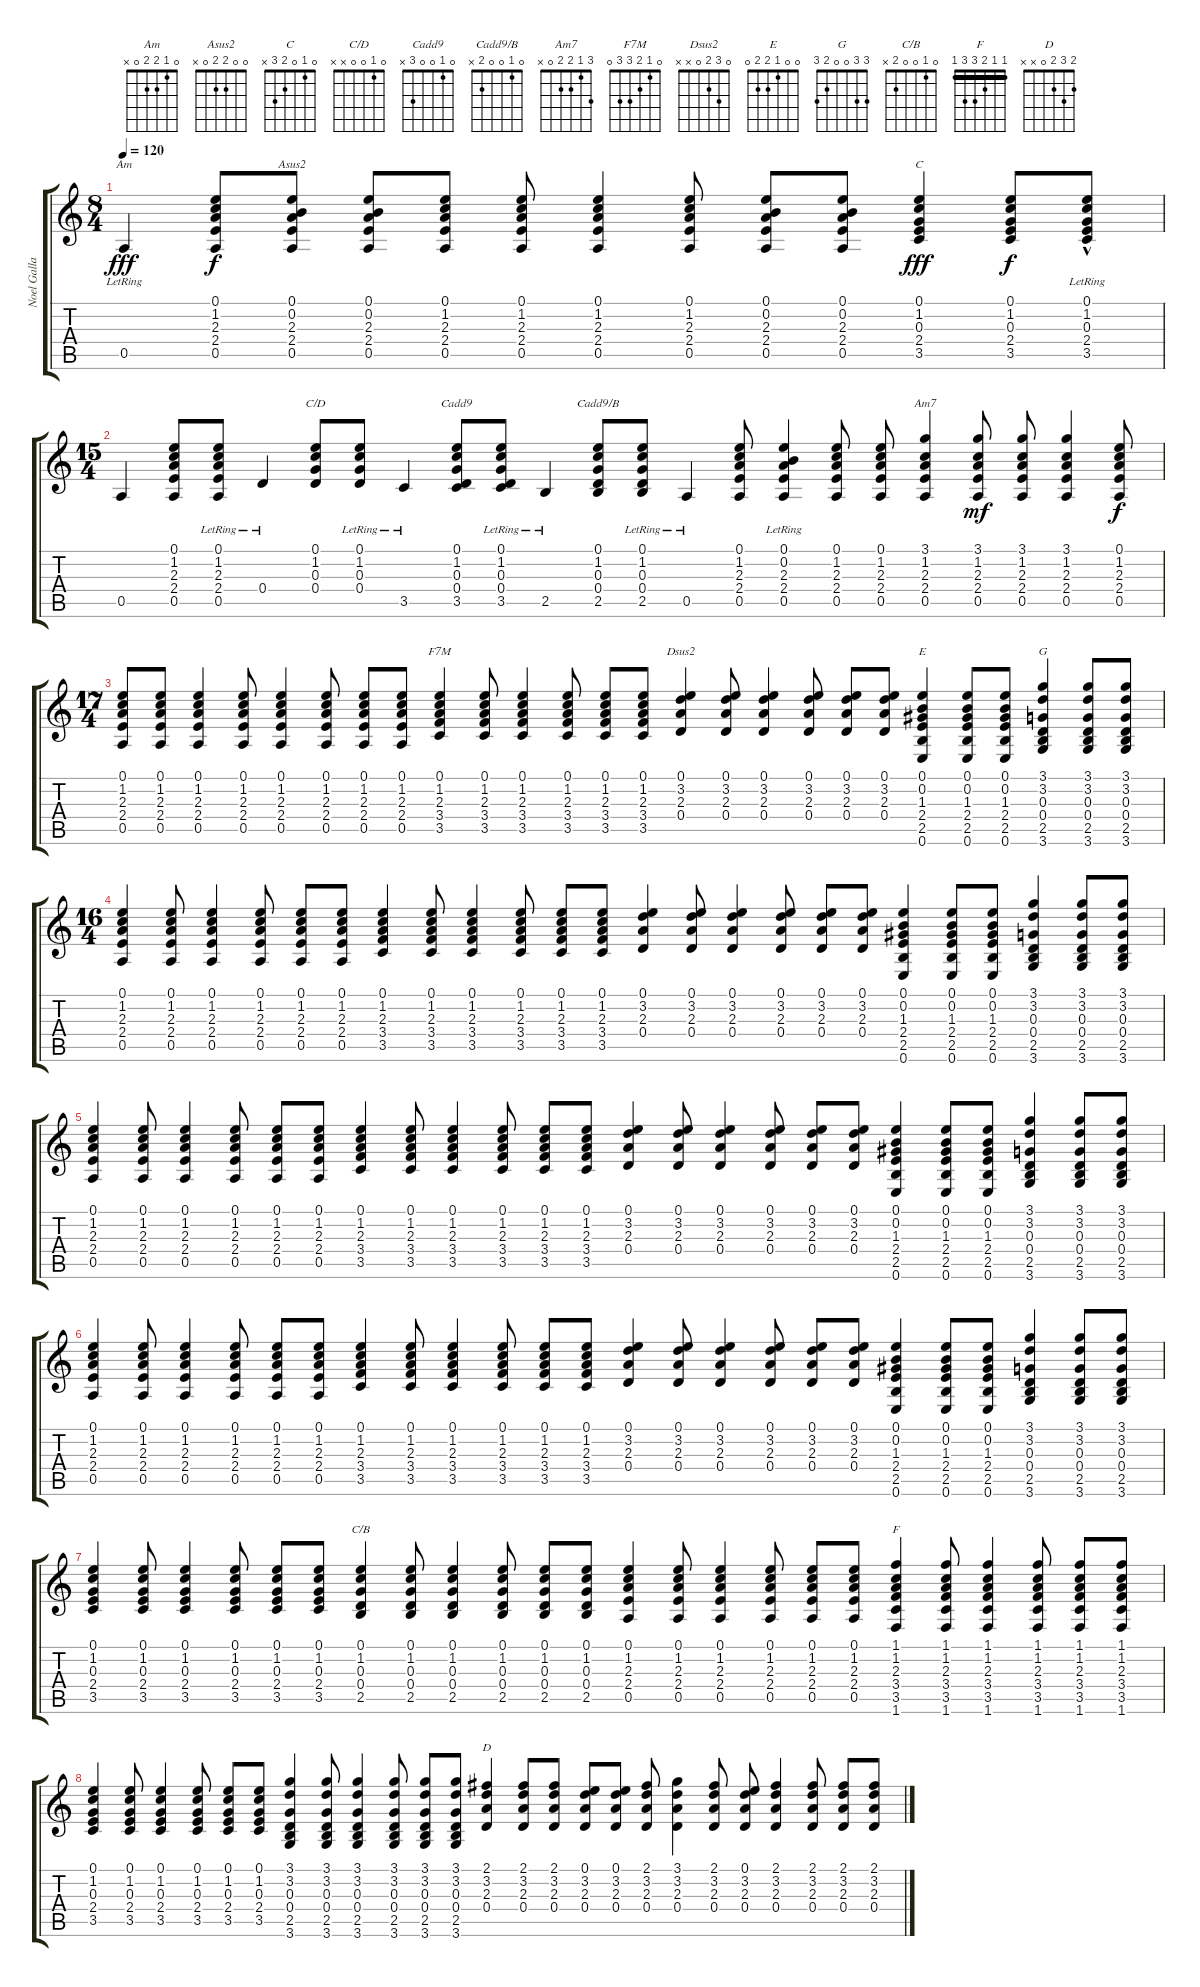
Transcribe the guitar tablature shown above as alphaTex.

\track ("Noel Gallagher" "Noel Galla") {instrument acousticguitarsteel}
\staff {score tabs}
\tuning (E4 B3 G3 D3 A2 E2) {hide}
\chord ("Am" 0 1 2 2 0 x)
\chord ("Asus2" 0 0 2 2 0 x)
\chord ("C" 0 1 0 2 3 x)
\chord ("C/D" 0 1 0 0 x x)
\chord ("Cadd9" 0 1 0 0 3 x)
\chord ("Cadd9/B" 0 1 0 0 2 x)
\chord ("Am7" 3 1 2 2 0 x)
\chord ("F7M" 0 1 2 3 3 0)
\chord ("Dsus2" 0 3 2 0 x x)
\chord ("E" 0 0 1 2 2 0)
\chord ("G" 3 3 0 0 2 3)
\chord ("C/B" 0 1 0 0 2 x)
\chord ("F" 1 1 2 3 3 1) {barre 1}
\chord ("D" 2 3 2 0 x x)
\ts (8 4)
\tempo 120
\clef g2
\ks c
0.5{lr}.4{ch "Am" dy fff} (0.1 1.2 2.3 2.4 0.5).8{dy f} (0.1 0.2 2.3 2.4 0.5).8{ch "Asus2"} (0.1 0.2 2.3 2.4 0.5).8 (0.1 1.2 2.3 2.4 0.5).8 (0.1 1.2 2.3 2.4 0.5).8 (0.1 1.2 2.3 2.4 0.5).4 (0.1 1.2 2.3 2.4 0.5).8 (0.1 0.2 2.3 2.4 0.5).8 (0.1 0.2 2.3 2.4 0.5).8 (0.1 1.2 0.3 2.4 3.5).4{ch "C" dy fff} (0.1 1.2 0.3 2.4 3.5).8{dy f} (0.1{lr} 1.2{hac lr} 0.3{lr} 2.4{lr} 3.5{lr}).8 |
\ts (15 4)
0.5.4 (0.1 1.2 2.3 2.4 0.5).8 (0.1{lr} 1.2{lr} 2.3{lr} 2.4{lr} 0.5{lr}).8 0.4{lr}.4 (0.1 1.2 0.3 0.4).8{ch "C/D"} (0.1{lr} 1.2{lr} 0.3{lr} 0.4{lr}).8 3.5{lr}.4 (0.1 1.2 0.3 0.4 3.5).8{ch "Cadd9"} (0.1{lr} 1.2{lr} 0.3{lr} 0.4{lr} 3.5{lr}).8 2.5{lr}.4 (0.1 1.2 0.3 0.4 2.5).8{ch "Cadd9/B"} (0.1{lr} 1.2{lr} 0.3{lr} 0.4{lr} 2.5{lr}).8 0.5{lr}.4 (0.1 1.2 2.3 2.4 0.5).8 (0.1{lr} 0.2{lr} 2.3{lr} 2.4{lr} 0.5{lr}).4 (0.1 1.2 2.3 2.4 0.5).8 (0.1 1.2 2.3 2.4 0.5).8 (3.1 1.2 2.3 2.4 0.5).4{ch "Am7"} (3.1 1.2 2.3 2.4 0.5).8{dy mf} (3.1 1.2 2.3 2.4 0.5).8 (3.1 1.2 2.3 2.4 0.5).4 (0.1 1.2 2.3 2.4 0.5).8{dy f} |
\ts (17 4)
(0.1 1.2 2.3 2.4 0.5).8 (0.1 1.2 2.3 2.4 0.5).8 (0.1 1.2 2.3 2.4 0.5).4 (0.1 1.2 2.3 2.4 0.5).8 (0.1 1.2 2.3 2.4 0.5).4 (0.1 1.2 2.3 2.4 0.5).8 (0.1 1.2 2.3 2.4 0.5).8 (0.1 1.2 2.3 2.4 0.5).8 (0.1 1.2 2.3 3.4 3.5).4{ch "F7M"} (0.1 1.2 2.3 3.4 3.5).8 (0.1 1.2 2.3 3.4 3.5).4 (0.1 1.2 2.3 3.4 3.5).8 (0.1 1.2 2.3 3.4 3.5).8 (0.1 1.2 2.3 3.4 3.5).8 (0.1 3.2 2.3 0.4).4{ch "Dsus2"} (0.1 3.2 2.3 0.4).8 (0.1 3.2 2.3 0.4).4 (0.1 3.2 2.3 0.4).8 (0.1 3.2 2.3 0.4).8 (0.1 3.2 2.3 0.4).8 (0.1 0.2 1.3 2.4 2.5 0.6).4{ch "E"} (0.1 0.2 1.3 2.4 2.5 0.6).8 (0.1 0.2 1.3 2.4 2.5 0.6).8 (3.1 3.2 0.3 0.4 2.5 3.6).4{ch "G"} (3.1 3.2 0.3 0.4 2.5 3.6).8 (3.1 3.2 0.3 0.4 2.5 3.6).8 |
\ts (16 4)
(0.1 1.2 2.3 2.4 0.5).4 (0.1 1.2 2.3 2.4 0.5).8 (0.1 1.2 2.3 2.4 0.5).4 (0.1 1.2 2.3 2.4 0.5).8 (0.1 1.2 2.3 2.4 0.5).8 (0.1 1.2 2.3 2.4 0.5).8 (0.1 1.2 2.3 3.4 3.5).4 (0.1 1.2 2.3 3.4 3.5).8 (0.1 1.2 2.3 3.4 3.5).4 (0.1 1.2 2.3 3.4 3.5).8 (0.1 1.2 2.3 3.4 3.5).8 (0.1 1.2 2.3 3.4 3.5).8 (0.1 3.2 2.3 0.4).4 (0.1 3.2 2.3 0.4).8 (0.1 3.2 2.3 0.4).4 (0.1 3.2 2.3 0.4).8 (0.1 3.2 2.3 0.4).8 (0.1 3.2 2.3 0.4).8 (0.1 0.2 1.3 2.4 2.5 0.6).4 (0.1 0.2 1.3 2.4 2.5 0.6).8 (0.1 0.2 1.3 2.4 2.5 0.6).8 (3.1 3.2 0.3 0.4 2.5 3.6).4 (3.1 3.2 0.3 0.4 2.5 3.6).8 (3.1 3.2 0.3 0.4 2.5 3.6).8 |
(0.1 1.2 2.3 2.4 0.5).4 (0.1 1.2 2.3 2.4 0.5).8 (0.1 1.2 2.3 2.4 0.5).4 (0.1 1.2 2.3 2.4 0.5).8 (0.1 1.2 2.3 2.4 0.5).8 (0.1 1.2 2.3 2.4 0.5).8 (0.1 1.2 2.3 3.4 3.5).4 (0.1 1.2 2.3 3.4 3.5).8 (0.1 1.2 2.3 3.4 3.5).4 (0.1 1.2 2.3 3.4 3.5).8 (0.1 1.2 2.3 3.4 3.5).8 (0.1 1.2 2.3 3.4 3.5).8 (0.1 3.2 2.3 0.4).4 (0.1 3.2 2.3 0.4).8 (0.1 3.2 2.3 0.4).4 (0.1 3.2 2.3 0.4).8 (0.1 3.2 2.3 0.4).8 (0.1 3.2 2.3 0.4).8 (0.1 0.2 1.3 2.4 2.5 0.6).4 (0.1 0.2 1.3 2.4 2.5 0.6).8 (0.1 0.2 1.3 2.4 2.5 0.6).8 (3.1 3.2 0.3 0.4 2.5 3.6).4 (3.1 3.2 0.3 0.4 2.5 3.6).8 (3.1 3.2 0.3 0.4 2.5 3.6).8 |
(0.1 1.2 2.3 2.4 0.5).4 (0.1 1.2 2.3 2.4 0.5).8 (0.1 1.2 2.3 2.4 0.5).4 (0.1 1.2 2.3 2.4 0.5).8 (0.1 1.2 2.3 2.4 0.5).8 (0.1 1.2 2.3 2.4 0.5).8 (0.1 1.2 2.3 3.4 3.5).4 (0.1 1.2 2.3 3.4 3.5).8 (0.1 1.2 2.3 3.4 3.5).4 (0.1 1.2 2.3 3.4 3.5).8 (0.1 1.2 2.3 3.4 3.5).8 (0.1 1.2 2.3 3.4 3.5).8 (0.1 3.2 2.3 0.4).4 (0.1 3.2 2.3 0.4).8 (0.1 3.2 2.3 0.4).4 (0.1 3.2 2.3 0.4).8 (0.1 3.2 2.3 0.4).8 (0.1 3.2 2.3 0.4).8 (0.1 0.2 1.3 2.4 2.5 0.6).4 (0.1 0.2 1.3 2.4 2.5 0.6).8 (0.1 0.2 1.3 2.4 2.5 0.6).8 (3.1 3.2 0.3 0.4 2.5 3.6).4 (3.1 3.2 0.3 0.4 2.5 3.6).8 (3.1 3.2 0.3 0.4 2.5 3.6).8 |
(0.1 1.2 0.3 2.4 3.5).4 (0.1 1.2 0.3 2.4 3.5).8 (0.1 1.2 0.3 2.4 3.5).4 (0.1 1.2 0.3 2.4 3.5).8 (0.1 1.2 0.3 2.4 3.5).8 (0.1 1.2 0.3 2.4 3.5).8 (0.1 1.2 0.3 0.4 2.5).4{ch "C/B"} (0.1 1.2 0.3 0.4 2.5).8 (0.1 1.2 0.3 0.4 2.5).4 (0.1 1.2 0.3 0.4 2.5).8 (0.1 1.2 0.3 0.4 2.5).8 (0.1 1.2 0.3 0.4 2.5).8 (0.1 1.2 2.3 2.4 0.5).4 (0.1 1.2 2.3 2.4 0.5).8 (0.1 1.2 2.3 2.4 0.5).4 (0.1 1.2 2.3 2.4 0.5).8 (0.1 1.2 2.3 2.4 0.5).8 (0.1 1.2 2.3 2.4 0.5).8 (1.1 1.2 2.3 3.4 3.5 1.6).4{ch "F"} (1.1 1.2 2.3 3.4 3.5 1.6).8 (1.1 1.2 2.3 3.4 3.5 1.6).4 (1.1 1.2 2.3 3.4 3.5 1.6).8 (1.1 1.2 2.3 3.4 3.5 1.6).8 (1.1 1.2 2.3 3.4 3.5 1.6).8 |
(0.1 1.2 0.3 2.4 3.5).4 (0.1 1.2 0.3 2.4 3.5).8 (0.1 1.2 0.3 2.4 3.5).4 (0.1 1.2 0.3 2.4 3.5).8 (0.1 1.2 0.3 2.4 3.5).8 (0.1 1.2 0.3 2.4 3.5).8 (3.1 3.2 0.3 0.4 2.5 3.6).4 (3.1 3.2 0.3 0.4 2.5 3.6).8 (3.1 3.2 0.3 0.4 2.5 3.6).4 (3.1 3.2 0.3 0.4 2.5 3.6).8 (3.1 3.2 0.3 0.4 2.5 3.6).8 (3.1 3.2 0.3 0.4 2.5 3.6).8 (2.1 3.2 2.3 0.4).4{ch "D"} (2.1 3.2 2.3 0.4).8 (2.1 3.2 2.3 0.4).8 (0.1 3.2 2.3 0.4).8 (0.1 3.2 2.3 0.4).8 (2.1 3.2 2.3 0.4).8 (3.1 3.2 2.3 0.4).4 (2.1 3.2 2.3 0.4).8 (0.1 3.2 2.3 0.4).8 (2.1 3.2 2.3 0.4).4 (2.1 3.2 2.3 0.4).8 (2.1 3.2 2.3 0.4).8 (2.1 3.2 2.3 0.4).8
